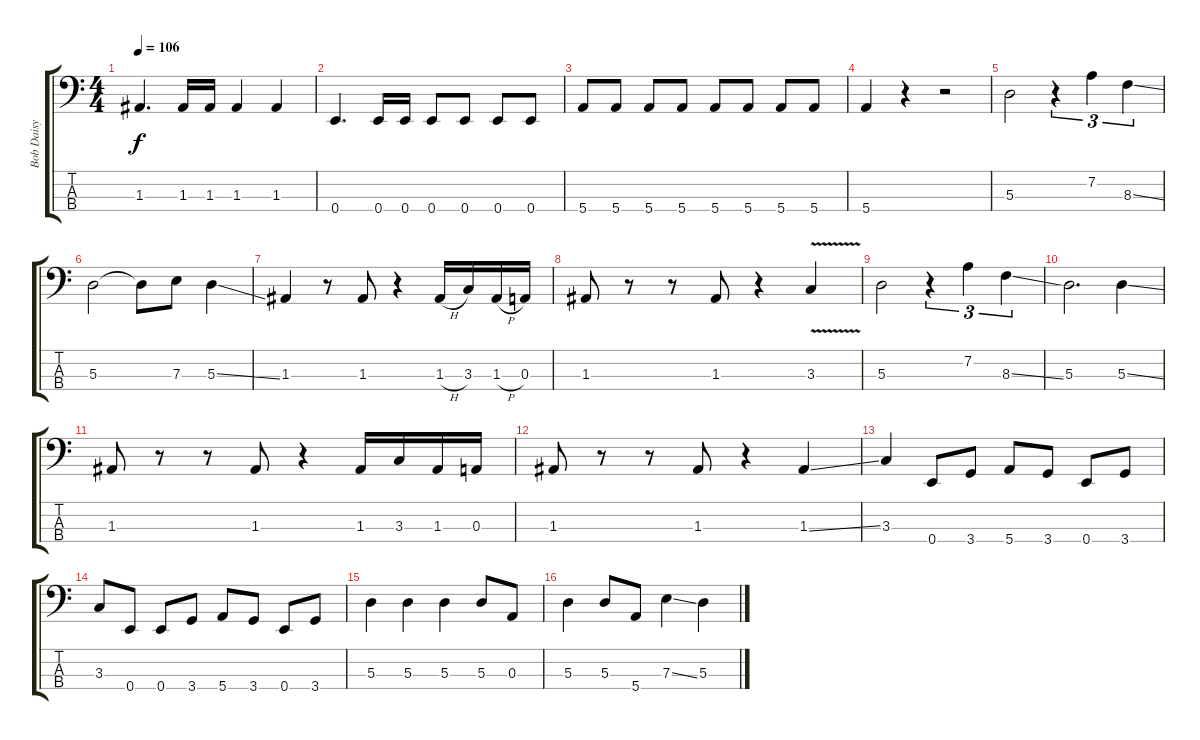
\track ("Bob Daisy" "Bob Daisy") {instrument electricbassfinger}
\staff {score tabs}
\tuning (G2 D2 A1 E1) {hide}
\ts (4 4)
\tempo 106
\clef f4
\ks c
1.3.4{d dy f} 1.3.16 1.3.16 1.3.4 1.3.4 |
0.4.4{d} 0.4.16 0.4.16 0.4.8 0.4.8 0.4.8 0.4.8 |
5.4.8 5.4.8 5.4.8 5.4.8 5.4.8 5.4.8 5.4.8 5.4.8 |
5.4.4 r.4 r.2 |
5.3.2 r.4{tu (3 2)} 7.2.4{tu (3 2)} 8.3{ss}.4{tu (3 2)} |
5.3.2 5.3{t}.8 7.3.8 5.3{ss}.4 |
1.3.4 r.8 1.3.8 r.4 1.3{h}.16 3.3.16 1.3{h}.16 0.3.16 |
1.3.8 r.8 r.8 1.3.8 r.4 3.3{v}.4 |
5.3.2 r.4{tu (3 2)} 7.2.4{tu (3 2)} 8.3{ss}.4{tu (3 2)} |
5.3.2{d} 5.3{ss}.4 |
1.3.8 r.8 r.8 1.3.8 r.4 1.3.16 3.3.16 1.3.16 0.3.16 |
1.3.8 r.8 r.8 1.3.8 r.4 1.3{ss}.4 |
3.3.4 0.4.8 3.4.8 5.4.8 3.4.8 0.4.8 3.4.8 |
3.3.8 0.4.8 0.4.8 3.4.8 5.4.8 3.4.8 0.4.8 3.4.8 |
5.3.4 5.3.4 5.3.4 5.3.8 0.3.8 |
5.3.4 5.3.8 5.4.8 7.3{ss}.4 5.3.4
